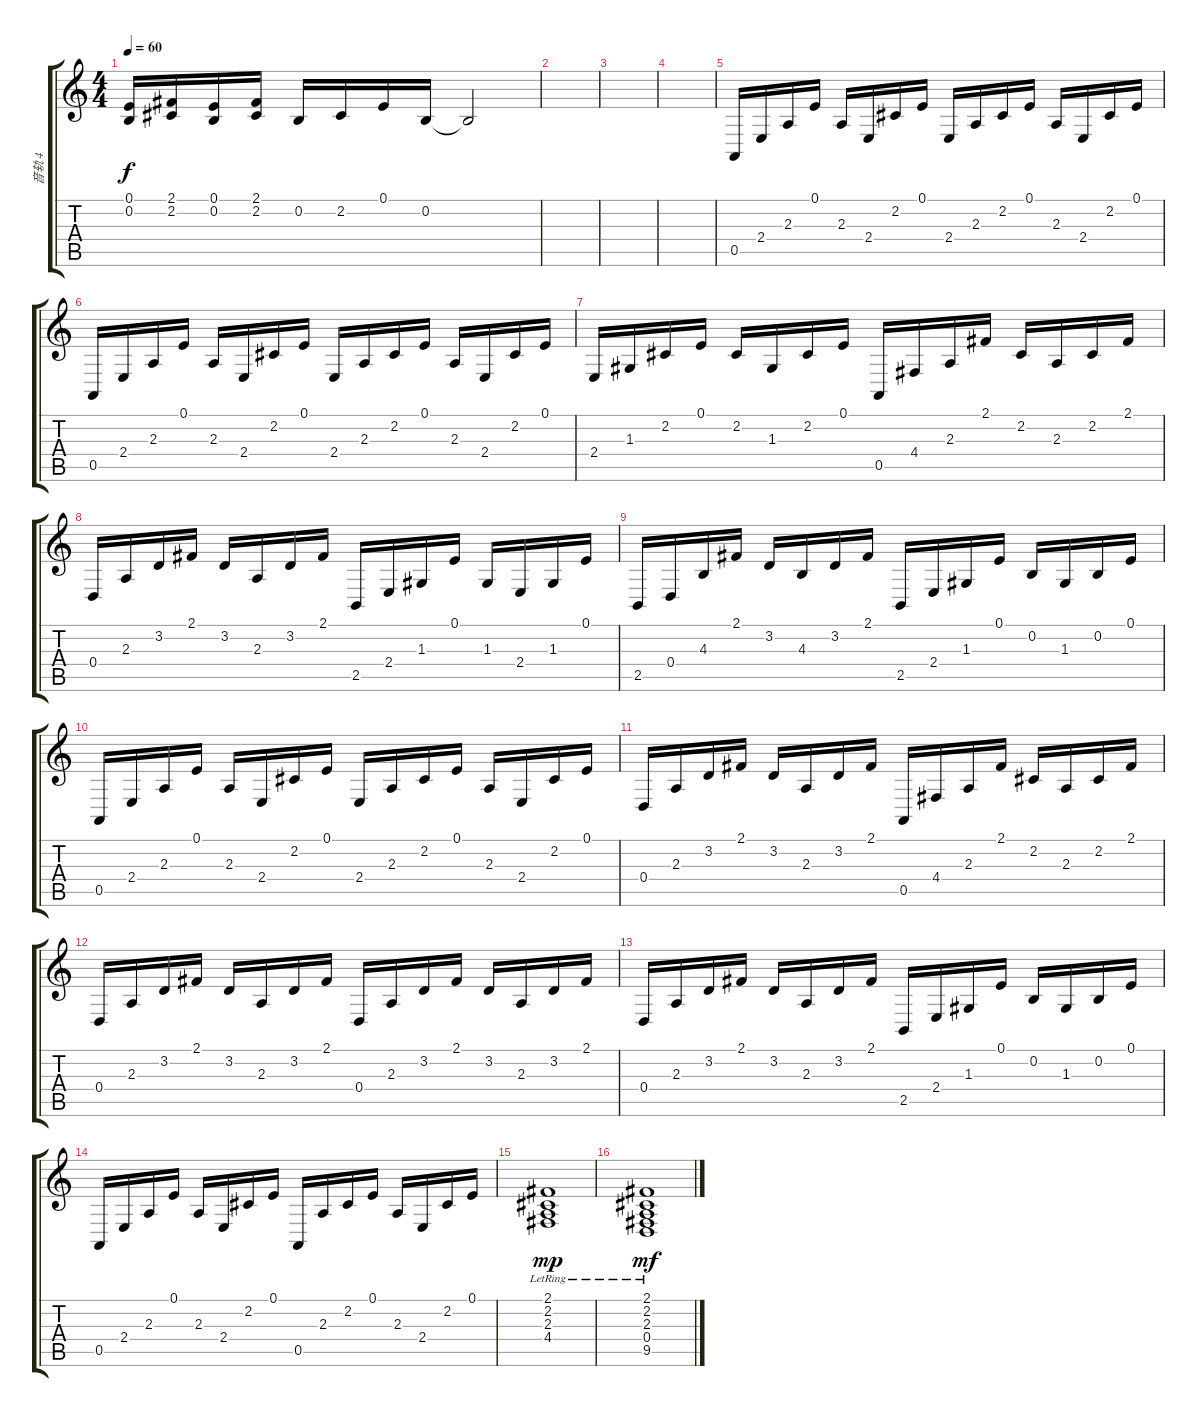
\track ("音轨 4" "音轨 4") {instrument orchestralharp}
\staff {score tabs}
\tuning (E4 B3 G3 D3 A2 E2) {hide}
\ts (4 4)
\tempo 60
\clef g2
\ks c
(0.1 0.2).16{dy f} (2.1 2.2).16 (0.1 0.2).16 (2.1 2.2).16 0.2.16 2.2.16 0.1.16 0.2.16 0.2{t}.2 |
|
|
|
0.5.16{volume 5} 2.4.16 2.3.16 0.1.16 2.3.16 2.4.16 2.2.16 0.1.16 2.4.16 2.3.16 2.2.16 0.1.16 2.3.16 2.4.16 2.2.16 0.1.16 |
0.5.16 2.4.16 2.3.16 0.1.16 2.3.16 2.4.16 2.2.16 0.1.16 2.4.16 2.3.16 2.2.16 0.1.16 2.3.16 2.4.16 2.2.16 0.1.16 |
2.4.16 1.3.16 2.2.16 0.1.16 2.2.16 1.3.16 2.2.16 0.1.16 0.5.16 4.4.16 2.3.16 2.1.16 2.2.16 2.3.16 2.2.16 2.1.16 |
0.4.16 2.3.16 3.2.16 2.1.16 3.2.16 2.3.16 3.2.16 2.1.16 2.5.16 2.4.16 1.3.16 0.1.16 1.3.16 2.4.16 1.3.16 0.1.16 |
2.5.16 0.4.16 4.3.16 2.1.16 3.2.16 4.3.16 3.2.16 2.1.16 2.5.16 2.4.16 1.3.16 0.1.16 0.2.16 1.3.16 0.2.16 0.1.16 |
0.5.16 2.4.16 2.3.16 0.1.16 2.3.16 2.4.16 2.2.16 0.1.16 2.4.16 2.3.16 2.2.16 0.1.16 2.3.16 2.4.16 2.2.16 0.1.16 |
0.4.16 2.3.16 3.2.16 2.1.16 3.2.16 2.3.16 3.2.16 2.1.16 0.5.16 4.4.16 2.3.16 2.1.16 2.2.16 2.3.16 2.2.16 2.1.16 |
0.4.16 2.3.16 3.2.16 2.1.16 3.2.16 2.3.16 3.2.16 2.1.16 0.4.16 2.3.16 3.2.16 2.1.16 3.2.16 2.3.16 3.2.16 2.1.16 |
0.4.16 2.3.16 3.2.16 2.1.16 3.2.16 2.3.16 3.2.16 2.1.16 2.5.16 2.4.16 1.3.16 0.1.16 0.2.16 1.3.16 0.2.16 0.1.16 |
0.5.16 2.4.16 2.3.16 0.1.16 2.3.16 2.4.16 2.2.16 0.1.16 0.5.16 2.3.16 2.2.16 0.1.16 2.3.16 2.4.16 2.2.16 0.1.16 |
(2.1 2.2 2.3 4.4{lr}).1{dy mp volume 4 instrument synthstrings1} |
(2.1 2.2 2.3 0.4 9.5{lr}).1{dy mf}
